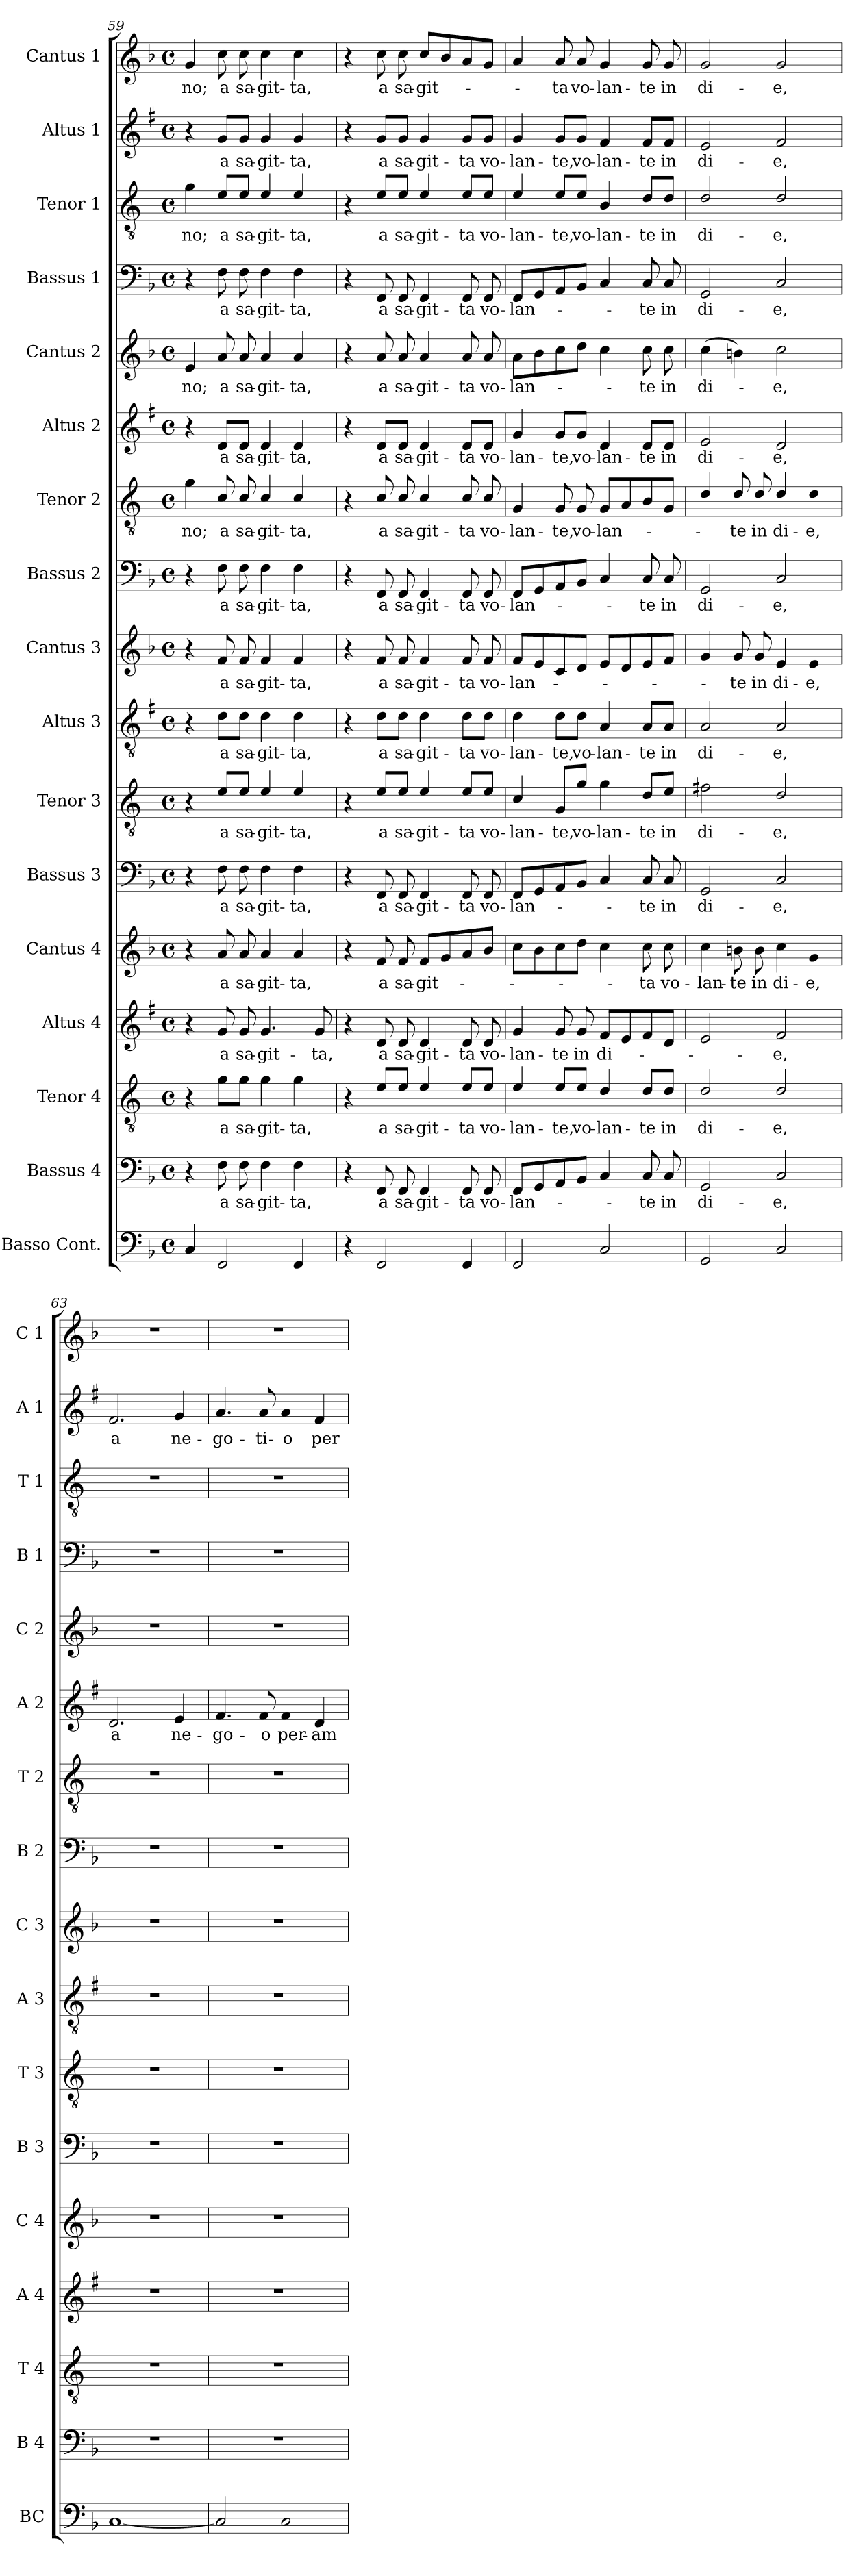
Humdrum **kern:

**kern	**kern	**text	**kern	**text	**kern	**text	**kern	**text	**kern	**text	**kern	**text	**kern	**text	**kern	**text	**kern	**text	**kern	**text	**kern	**text	**kern	**text	**kern	**text	**kern	**text	**kern	**text	**kern	**text
*part17	*part16	*part16	*part15	*part15	*part14	*part14	*part13	*part13	*part12	*part12	*part11	*part11	*part10	*part10	*part9	*part9	*part8	*part8	*part7	*part7	*part6	*part6	*part5	*part5	*part4	*part4	*part3	*part3	*part2	*part2	*part1	*part1
*staff17	*staff16	*staff16	*staff15	*staff15	*staff14	*staff14	*staff13	*staff13	*staff12	*staff12	*staff11	*staff11	*staff10	*staff10	*staff9	*staff9	*staff8	*staff8	*staff7	*staff7	*staff6	*staff6	*staff5	*staff5	*staff4	*staff4	*staff3	*staff3	*staff2	*staff2	*staff1	*staff1
*I"Basso Cont.	*I"Bassus 4	*	*I"Tenor 4	*	*I"Altus 4	*	*I"Cantus 4	*	*I"Bassus 3	*	*I"Tenor 3	*	*I"Altus 3	*	*I"Cantus 3	*	*I"Bassus 2	*	*I"Tenor 2	*	*I"Altus 2	*	*I"Cantus 2	*	*I"Bassus 1	*	*I"Tenor 1	*	*I"Altus 1	*	*I"Cantus 1	*
*I'BC	*I'B 4	*	*I'T 4	*	*I'A 4	*	*I'C 4	*	*I'B 3	*	*I'T 3	*	*I'A 3	*	*I'C 3	*	*I'B 2	*	*I'T 2	*	*I'A 2	*	*I'C 2	*	*I'B 1	*	*I'T 1	*	*I'A 1	*	*I'C 1	*
*clefF4	*clefF4	*	*clefGv2	*	*clefG2	*	*clefG2	*	*clefF4	*	*clefGv2	*	*clefGv2	*	*clefG2	*	*clefF4	*	*clefGv2	*	*clefG2	*	*clefG2	*	*clefF4	*	*clefGv2	*	*clefG2	*	*clefG2	*
*	*	*	*ITrd4c7	*	*ITrd1c2	*	*	*	*	*	*ITrd4c7	*	*ITrd1c2	*	*	*	*	*	*ITrd4c7	*	*ITrd1c2	*	*	*	*	*	*ITrd4c7	*	*ITrd1c2	*	*	*
*k[b-]	*k[b-]	*	*k[b-]	*	*k[b-]	*	*k[b-]	*	*k[b-]	*	*k[b-]	*	*k[b-]	*	*k[b-]	*	*k[b-]	*	*k[b-]	*	*k[b-]	*	*k[b-]	*	*k[b-]	*	*k[b-]	*	*k[b-]	*	*k[b-]	*
*F:	*F:	*	*F:	*	*F:	*	*F:	*	*F:	*	*F:	*	*F:	*	*F:	*	*F:	*	*F:	*	*F:	*	*F:	*	*F:	*	*F:	*	*F:	*	*F:	*
*M4/4	*M4/4	*	*M4/4	*	*M4/4	*	*M4/4	*	*M4/4	*	*M4/4	*	*M4/4	*	*M4/4	*	*M4/4	*	*M4/4	*	*M4/4	*	*M4/4	*	*M4/4	*	*M4/4	*	*M4/4	*	*M4/4	*
*met(c)	*met(c)	*	*met(c)	*	*met(c)	*	*met(c)	*	*met(c)	*	*met(c)	*	*met(c)	*	*met(c)	*	*met(c)	*	*met(c)	*	*met(c)	*	*met(c)	*	*met(c)	*	*met(c)	*	*met(c)	*	*met(c)	*
=59	=59	=59	=59	=59	=59	=59	=59	=59	=59	=59	=59	=59	=59	=59	=59	=59	=59	=59	=59	=59	=59	=59	=59	=59	=59	=59	=59	=59	=59	=59	=59	=59
!	!	!	!	!	!	!	!	!	!	!	!	!	!	!	!	!	!	!	!	!LO:LY:b	!	!	!	!LO:LY:b	!	!	!	!LO:LY:b	!	!	!	!LO:LY:b
4C/	4r	.	4r	.	4r	.	4r	.	4r	.	4r	.	4r	.	4r	.	4r	.	4c\	-no;	4r	.	4e/	-no;	4r	.	4c\	-no;	4r	.	4g/	-no;
!	!	!LO:LY:b	!	!LO:LY:b	!	!LO:LY:b	!	!LO:LY:b	!	!LO:LY:b	!	!LO:LY:b	!	!LO:LY:b	!	!LO:LY:b	!	!LO:LY:b	!	!LO:LY:b	!	!LO:LY:b	!	!LO:LY:b	!	!LO:LY:b	!	!LO:LY:b	!	!LO:LY:b	!	!LO:LY:b
2FF/	8F\	a	8c\L	a	8f/	a	8a/	a	8F\	a	8A/L	a	8c\L	a	8f/	a	8F\	a	8F/	a	8c/L	a	8a/	a	8F\	a	8A/L	a	8f/L	a	8cc\	a
!	!	!LO:LY:b	!	!LO:LY:b	!	!LO:LY:b	!	!LO:LY:b	!	!LO:LY:b	!	!LO:LY:b	!	!LO:LY:b	!	!LO:LY:b	!	!LO:LY:b	!	!LO:LY:b	!	!LO:LY:b	!	!LO:LY:b	!	!LO:LY:b	!	!LO:LY:b	!	!LO:LY:b	!	!LO:LY:b
.	8F\	sa-	8c\J	sa-	8f/	sa-	8a/	sa-	8F\	sa-	8A/J	sa-	8c\J	sa-	8f/	sa-	8F\	sa-	8F/	sa-	8c/J	sa-	8a/	sa-	8F\	sa-	8A/J	sa-	8f/J	sa-	8cc\	sa-
!	!	!LO:LY:b	!	!LO:LY:b	!	!LO:LY:b	!	!LO:LY:b	!	!LO:LY:b	!	!LO:LY:b	!	!LO:LY:b	!	!LO:LY:b	!	!LO:LY:b	!	!LO:LY:b	!	!LO:LY:b	!	!LO:LY:b	!	!LO:LY:b	!	!LO:LY:b	!	!LO:LY:b	!	!LO:LY:b
.	4F\	-git-	4c\	-git-	4.f/	-git-	4a/	-git-	4F\	-git-	4A/	-git-	4c\	-git-	4f/	-git-	4F\	-git-	4F/	-git-	4c/	-git-	4a/	-git-	4F\	-git-	4A/	-git-	4f/	-git-	4cc\	-git-
!	!	!LO:LY:b	!	!LO:LY:b	!	!	!	!LO:LY:b	!	!LO:LY:b	!	!LO:LY:b	!	!LO:LY:b	!	!LO:LY:b	!	!LO:LY:b	!	!LO:LY:b	!	!LO:LY:b	!	!LO:LY:b	!	!LO:LY:b	!	!LO:LY:b	!	!LO:LY:b	!	!LO:LY:b
4FF/	4F\	-ta,	4c\	-ta,	.	.	4a/	-ta,	4F\	-ta,	4A/	-ta,	4c\	-ta,	4f/	-ta,	4F\	-ta,	4F/	-ta,	4c/	-ta,	4a/	-ta,	4F\	-ta,	4A/	-ta,	4f/	-ta,	4cc\	-ta,
!	!	!	!	!	!	!LO:LY:b	!	!	!	!	!	!	!	!	!	!	!	!	!	!	!	!	!	!	!	!	!	!	!	!	!	!
.	.	.	.	.	8f/	-ta,	.	.	.	.	.	.	.	.	.	.	.	.	.	.	.	.	.	.	.	.	.	.	.	.	.	.
!!LO:PB:g=z
=60	=60	=60	=60	=60	=60	=60	=60	=60	=60	=60	=60	=60	=60	=60	=60	=60	=60	=60	=60	=60	=60	=60	=60	=60	=60	=60	=60	=60	=60	=60	=60	=60
4r	4r	.	4r	.	4r	.	4r	.	4r	.	4r	.	4r	.	4r	.	4r	.	4r	.	4r	.	4r	.	4r	.	4r	.	4r	.	4r	.
!	!	!LO:LY:b	!	!LO:LY:b	!	!LO:LY:b	!	!LO:LY:b	!	!LO:LY:b	!	!LO:LY:b	!	!LO:LY:b	!	!LO:LY:b	!	!LO:LY:b	!	!LO:LY:b	!	!LO:LY:b	!	!LO:LY:b	!	!LO:LY:b	!	!LO:LY:b	!	!LO:LY:b	!	!LO:LY:b
2FF/	8FF/	a	8A/L	a	8c/	a	8f/	a	8FF/	a	8A/L	a	8c\L	a	8f/	a	8FF/	a	8F/	a	8c/L	a	8a/	a	8FF/	a	8A/L	a	8f/L	a	8cc\	a
!	!	!LO:LY:b	!	!LO:LY:b	!	!LO:LY:b	!	!LO:LY:b	!	!LO:LY:b	!	!LO:LY:b	!	!LO:LY:b	!	!LO:LY:b	!	!LO:LY:b	!	!LO:LY:b	!	!LO:LY:b	!	!LO:LY:b	!	!LO:LY:b	!	!LO:LY:b	!	!LO:LY:b	!	!LO:LY:b
.	8FF/	sa-	8A/J	sa-	8c/	sa-	8f/	sa-	8FF/	sa-	8A/J	sa-	8c\J	sa-	8f/	sa-	8FF/	sa-	8F/	sa-	8c/J	sa-	8a/	sa-	8FF/	sa-	8A/J	sa-	8f/J	sa-	8cc\	sa-
!	!	!LO:LY:b	!	!LO:LY:b	!	!LO:LY:b	!	!LO:LY:b	!	!LO:LY:b	!	!LO:LY:b	!	!LO:LY:b	!	!LO:LY:b	!	!LO:LY:b	!	!LO:LY:b	!	!LO:LY:b	!	!LO:LY:b	!	!LO:LY:b	!	!LO:LY:b	!	!LO:LY:b	!	!LO:LY:b
.	4FF/	-git-	4A/	-git-	4c/	-git-	8f/L	-git-	4FF/	-git-	4A/	-git-	4c\	-git-	4f/	-git-	4FF/	-git-	4F/	-git-	4c/	-git-	4a/	-git-	4FF/	-git-	4A/	-git-	4f/	-git-	8cc/L	-git-
.	.	.	.	.	.	.	8g/	.	.	.	.	.	.	.	.	.	.	.	.	.	.	.	.	.	.	.	.	.	.	.	8b-/	.
!	!	!LO:LY:b	!	!LO:LY:b	!	!LO:LY:b	!	!	!	!LO:LY:b	!	!LO:LY:b	!	!LO:LY:b	!	!LO:LY:b	!	!LO:LY:b	!	!LO:LY:b	!	!LO:LY:b	!	!LO:LY:b	!	!LO:LY:b	!	!LO:LY:b	!	!LO:LY:b	!	!
4FF/	8FF/	-ta	8A/L	-ta	8c/	-ta	8a/	.	8FF/	-ta	8A/L	-ta	8c\L	-ta	8f/	-ta	8FF/	-ta	8F/	-ta	8c/L	-ta	8a/	-ta	8FF/	-ta	8A/L	-ta	8f/L	-ta	8a/	.
!	!	!LO:LY:b	!	!LO:LY:b	!	!LO:LY:b	!	!	!	!LO:LY:b	!	!LO:LY:b	!	!LO:LY:b	!	!LO:LY:b	!	!LO:LY:b	!	!LO:LY:b	!	!LO:LY:b	!	!LO:LY:b	!	!LO:LY:b	!	!LO:LY:b	!	!LO:LY:b	!	!
.	8FF/	vo-	8A/J	vo-	8c/	vo-	8b-/J	.	8FF/	vo-	8A/J	vo-	8c\J	vo-	8f/	vo-	8FF/	vo-	8F/	vo-	8c/J	vo-	8a/	vo-	8FF/	vo-	8A/J	vo-	8f/J	vo-	8g/J	.
=61	=61	=61	=61	=61	=61	=61	=61	=61	=61	=61	=61	=61	=61	=61	=61	=61	=61	=61	=61	=61	=61	=61	=61	=61	=61	=61	=61	=61	=61	=61	=61	=61
!	!	!LO:LY:b	!	!LO:LY:b	!	!LO:LY:b	!	!	!	!LO:LY:b	!	!LO:LY:b	!	!LO:LY:b	!	!LO:LY:b	!	!LO:LY:b	!	!LO:LY:b	!	!LO:LY:b	!	!LO:LY:b	!	!LO:LY:b	!	!LO:LY:b	!	!LO:LY:b	!	!
2FF/	8FF/L	-lan-	4A/	-lan-	4f/	-lan-	8cc\L	.	8FF/L	-lan-	4F/	-lan-	4c\	-lan-	8f/L	-lan-	8FF/L	-lan-	4C/	-lan-	4f/	-lan-	8a\L	-lan-	8FF/L	-lan-	4A/	-lan-	4f/	-lan-	4a/	.
.	8GG/	.	.	.	.	.	8b-\	.	8GG/	.	.	.	.	.	8e/	.	8GG/	.	.	.	.	.	8b-\	.	8GG/	.	.	.	.	.	.	.
!	!	!	!	!LO:LY:b	!	!LO:LY:b	!	!	!	!	!	!LO:LY:b	!	!LO:LY:b	!	!	!	!	!	!LO:LY:b	!	!LO:LY:b	!	!	!	!	!	!LO:LY:b	!	!LO:LY:b	!	!LO:LY:b
.	8AA/	.	8A/L	-te,	8f/	-te	8cc\	.	8AA/	.	8C/L	-te,	8c\L	-te,	8c/	.	8AA/	.	8C/	-te,	8f/L	-te,	8cc\	.	8AA/	.	8A/L	-te,	8f/L	-te,	8a/	-ta
!	!	!	!	!LO:LY:b	!	!LO:LY:b	!	!	!	!	!	!LO:LY:b	!	!LO:LY:b	!	!	!	!	!	!LO:LY:b	!	!LO:LY:b	!	!	!	!	!	!LO:LY:b	!	!LO:LY:b	!	!LO:LY:b
.	8BB-/J	.	8A/J	vo-	8f/	in	8dd\J	.	8BB-/J	.	8c/J	vo-	8c\J	vo-	8d/J	.	8BB-/J	.	8C/	vo-	8f/J	vo-	8dd\J	.	8BB-/J	.	8A/J	vo-	8f/J	vo-	8a/	vo-
!	!	!	!	!LO:LY:b	!	!LO:LY:b	!	!	!	!	!	!LO:LY:b	!	!LO:LY:b	!	!	!	!	!	!LO:LY:b	!	!LO:LY:b	!	!	!	!	!	!LO:LY:b	!	!LO:LY:b	!	!LO:LY:b
2C/	4C/	.	4G/	-lan-	8e/L	di-	4cc\	.	4C/	.	4c\	-lan-	4G/	-lan-	8e/L	.	4C/	.	8C/L	-lan-	4c/	-lan-	4cc\	.	4C/	.	4E/	-lan-	4e/	-lan-	4g/	-lan-
.	.	.	.	.	8d/	.	.	.	.	.	.	.	.	.	8d/	.	.	.	8D/	.	.	.	.	.	.	.	.	.	.	.	.	.
!	!	!LO:LY:b	!	!LO:LY:b	!	!	!	!LO:LY:b	!	!LO:LY:b	!	!LO:LY:b	!	!LO:LY:b	!	!	!	!LO:LY:b	!	!	!	!LO:LY:b	!	!LO:LY:b	!	!LO:LY:b	!	!LO:LY:b	!	!LO:LY:b	!	!LO:LY:b
.	8C/	-te	8G/L	-te	8e/	.	8cc\	-ta	8C/	-te	8G/L	-te	8G/L	-te	8e/	.	8C/	-te	8E/	.	8c/L	-te	8cc\	-te	8C/	-te	8G/L	-te	8e/L	-te	8g/	-te
!	!	!LO:LY:b	!	!LO:LY:b	!	!	!	!LO:LY:b	!	!LO:LY:b	!	!LO:LY:b	!	!LO:LY:b	!	!	!	!LO:LY:b	!	!	!	!LO:LY:b	!	!LO:LY:b	!	!LO:LY:b	!	!LO:LY:b	!	!LO:LY:b	!	!LO:LY:b
.	8C/	in	8G/J	in	8c/J	.	8cc\	vo-	8C/	in	8A/J	in	8G/J	in	8f/J	.	8C/	in	8C/J	.	8c/J	in	8cc\	in	8C/	in	8G/J	in	8e/J	in	8g/	in
=62	=62	=62	=62	=62	=62	=62	=62	=62	=62	=62	=62	=62	=62	=62	=62	=62	=62	=62	=62	=62	=62	=62	=62	=62	=62	=62	=62	=62	=62	=62	=62	=62
!	!	!LO:LY:b	!	!LO:LY:b	!	!	!	!LO:LY:b	!	!LO:LY:b	!	!LO:LY:b	!	!LO:LY:b	!	!	!	!LO:LY:b	!	!	!	!LO:LY:b	!	!LO:LY:b	!	!LO:LY:b	!	!LO:LY:b	!	!LO:LY:b	!	!LO:LY:b
2GG/	2GG/	di-	2G/	di-	2d/	.	4cc\	-lan-	2GG/	di-	2Bn\	di-	2G/	di-	4g/	.	2GG/	di-	4G/	.	2d/	di-	(>4cc\	di-	2GG/	di-	2G/	di-	2d/	di-	2g/	di-
!	!	!	!	!	!	!	!	!LO:LY:b	!	!	!	!	!	!	!	!LO:LY:b	!	!	!	!LO:LY:b	!	!	!	!	!	!	!	!	!	!	!	!
.	.	.	.	.	.	.	8bn\	-te	.	.	.	.	.	.	8g/	-te	.	.	8G/	-te	.	.	4bn\)	.	.	.	.	.	.	.	.	.
!	!	!	!	!	!	!	!	!LO:LY:b	!	!	!	!	!	!	!	!LO:LY:b	!	!	!	!LO:LY:b	!	!	!	!	!	!	!	!	!	!	!	!
.	.	.	.	.	.	.	8b\	in	.	.	.	.	.	.	8g/	in	.	.	8G/	in	.	.	.	.	.	.	.	.	.	.	.	.
!	!	!LO:LY:b	!	!LO:LY:b	!	!LO:LY:b	!	!LO:LY:b	!	!LO:LY:b	!	!LO:LY:b	!	!LO:LY:b	!	!LO:LY:b	!	!LO:LY:b	!	!LO:LY:b	!	!LO:LY:b	!	!LO:LY:b	!	!LO:LY:b	!	!LO:LY:b	!	!LO:LY:b	!	!LO:LY:b
2C/	2C/	-e,	2G/	-e,	2e/	-e,	4cc\	di-	2C/	-e,	2G/	-e,	2G/	-e,	4e/	di-	2C/	-e,	4G/	di-	2c/	-e,	2cc\	-e,	2C/	-e,	2G/	-e,	2e/	-e,	2g/	-e,
!	!	!	!	!	!	!	!	!LO:LY:b	!	!	!	!	!	!	!	!LO:LY:b	!	!	!	!LO:LY:b	!	!	!	!	!	!	!	!	!	!	!	!
.	.	.	.	.	.	.	4g/	-e,	.	.	.	.	.	.	4e/	-e,	.	.	4G/	-e,	.	.	.	.	.	.	.	.	.	.	.	.
=63	=63	=63	=63	=63	=63	=63	=63	=63	=63	=63	=63	=63	=63	=63	=63	=63	=63	=63	=63	=63	=63	=63	=63	=63	=63	=63	=63	=63	=63	=63	=63	=63
!	!	!	!	!	!	!	!	!	!	!	!	!	!	!	!	!	!	!	!	!	!	!LO:LY:b	!	!	!	!	!	!	!	!LO:LY:b	!	!
[1C	1r	.	1r	.	1r	.	1r	.	1r	.	1r	.	1r	.	1r	.	1r	.	1r	.	2.c/	a	1r	.	1r	.	1r	.	2.e/	a	1r	.
!	!	!	!	!	!	!	!	!	!	!	!	!	!	!	!	!	!	!	!	!	!	!LO:LY:b	!	!	!	!	!	!	!	!LO:LY:b	!	!
.	.	.	.	.	.	.	.	.	.	.	.	.	.	.	.	.	.	.	.	.	4d/	ne-	.	.	.	.	.	.	4f/	ne-	.	.
=64	=64	=64	=64	=64	=64	=64	=64	=64	=64	=64	=64	=64	=64	=64	=64	=64	=64	=64	=64	=64	=64	=64	=64	=64	=64	=64	=64	=64	=64	=64	=64	=64
!	!	!	!	!	!	!	!	!	!	!	!	!	!	!	!	!	!	!	!	!	!	!LO:LY:b	!	!	!	!	!	!	!	!LO:LY:b	!	!
2C/]	1r	.	1r	.	1r	.	1r	.	1r	.	1r	.	1r	.	1r	.	1r	.	1r	.	4.e/	-go-	1r	.	1r	.	1r	.	4.g/	-go-	1r	.
!	!	!	!	!	!	!	!	!	!	!	!	!	!	!	!	!	!	!	!	!	!	!LO:LY:b	!	!	!	!	!	!	!	!LO:LY:b	!	!
.	.	.	.	.	.	.	.	.	.	.	.	.	.	.	.	.	.	.	.	.	8e/	-o	.	.	.	.	.	.	8g/	-ti-	.	.
!	!	!	!	!	!	!	!	!	!	!	!	!	!	!	!	!	!	!	!	!	!	!LO:LY:b	!	!	!	!	!	!	!	!LO:LY:b	!	!
2C/	.	.	.	.	.	.	.	.	.	.	.	.	.	.	.	.	.	.	.	.	4e/	per-	.	.	.	.	.	.	4g/	-o	.	.
!	!	!	!	!	!	!	!	!	!	!	!	!	!	!	!	!	!	!	!	!	!	!LO:LY:b	!	!	!	!	!	!	!	!LO:LY:b	!	!
.	.	.	.	.	.	.	.	.	.	.	.	.	.	.	.	.	.	.	.	.	4c/	-am-	.	.	.	.	.	.	4e/	per-	.	.
=	=	=	=	=	=	=	=	=	=	=	=	=	=	=	=	=	=	=	=	=	=	=	=	=	=	=	=	=	=	=	=	=
*-	*-	*-	*-	*-	*-	*-	*-	*-	*-	*-	*-	*-	*-	*-	*-	*-	*-	*-	*-	*-	*-	*-	*-	*-	*-	*-	*-	*-	*-	*-	*-	*-
